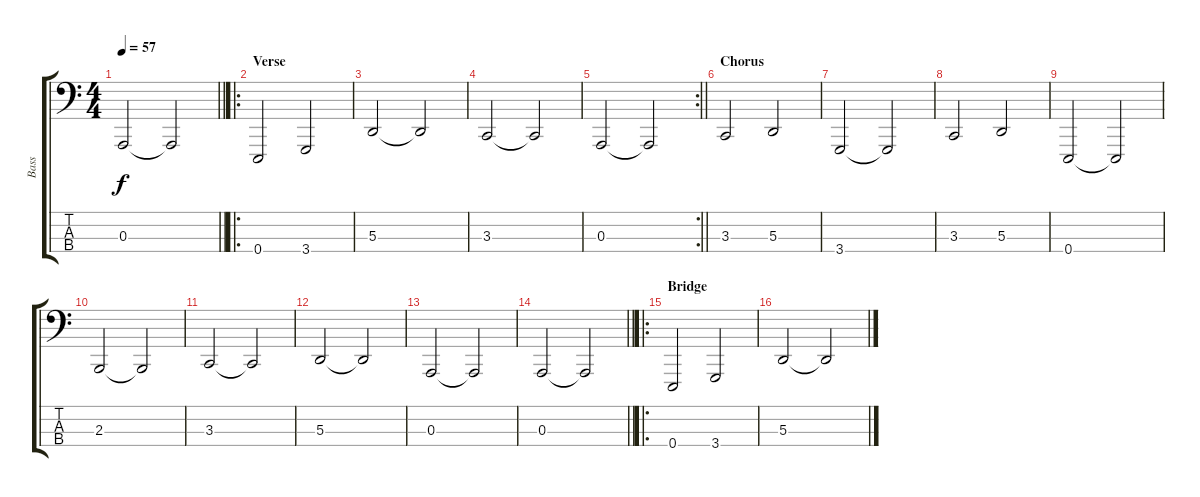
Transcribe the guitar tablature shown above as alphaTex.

\track ("Bass" "Bass") {instrument lead8bassandlead}
\staff {score tabs}
\tuning (G2 D2 A1 E1) {hide}
\ts (4 4)
\tempo 57
\clef f4
\barLineRight lightlight
\ks c
0.3.2{dy f} 0.3{t}.2 |
\ro
\section ("" "Verse")
0.4.2 3.4.2 |
5.3.2 5.3{t}.2 |
3.3.2 3.3{t}.2 |
\rc 2
\barLineRight lightlight
0.3.2 0.3{t}.2 |
\section ("" "Chorus")
3.3.2 5.3.2 |
3.4.2 3.4{t}.2 |
3.3.2 5.3.2 |
0.4.2 0.4{t}.2 |
2.3.2 2.3{t}.2 |
3.3.2 3.3{t}.2 |
5.3.2 5.3{t}.2 |
0.3.2 0.3{t}.2 |
\barLineRight lightlight
0.3.2 0.3{t}.2 |
\ro
\section ("" "Bridge")
0.4.2 3.4.2 |
5.3.2 5.3{t}.2
